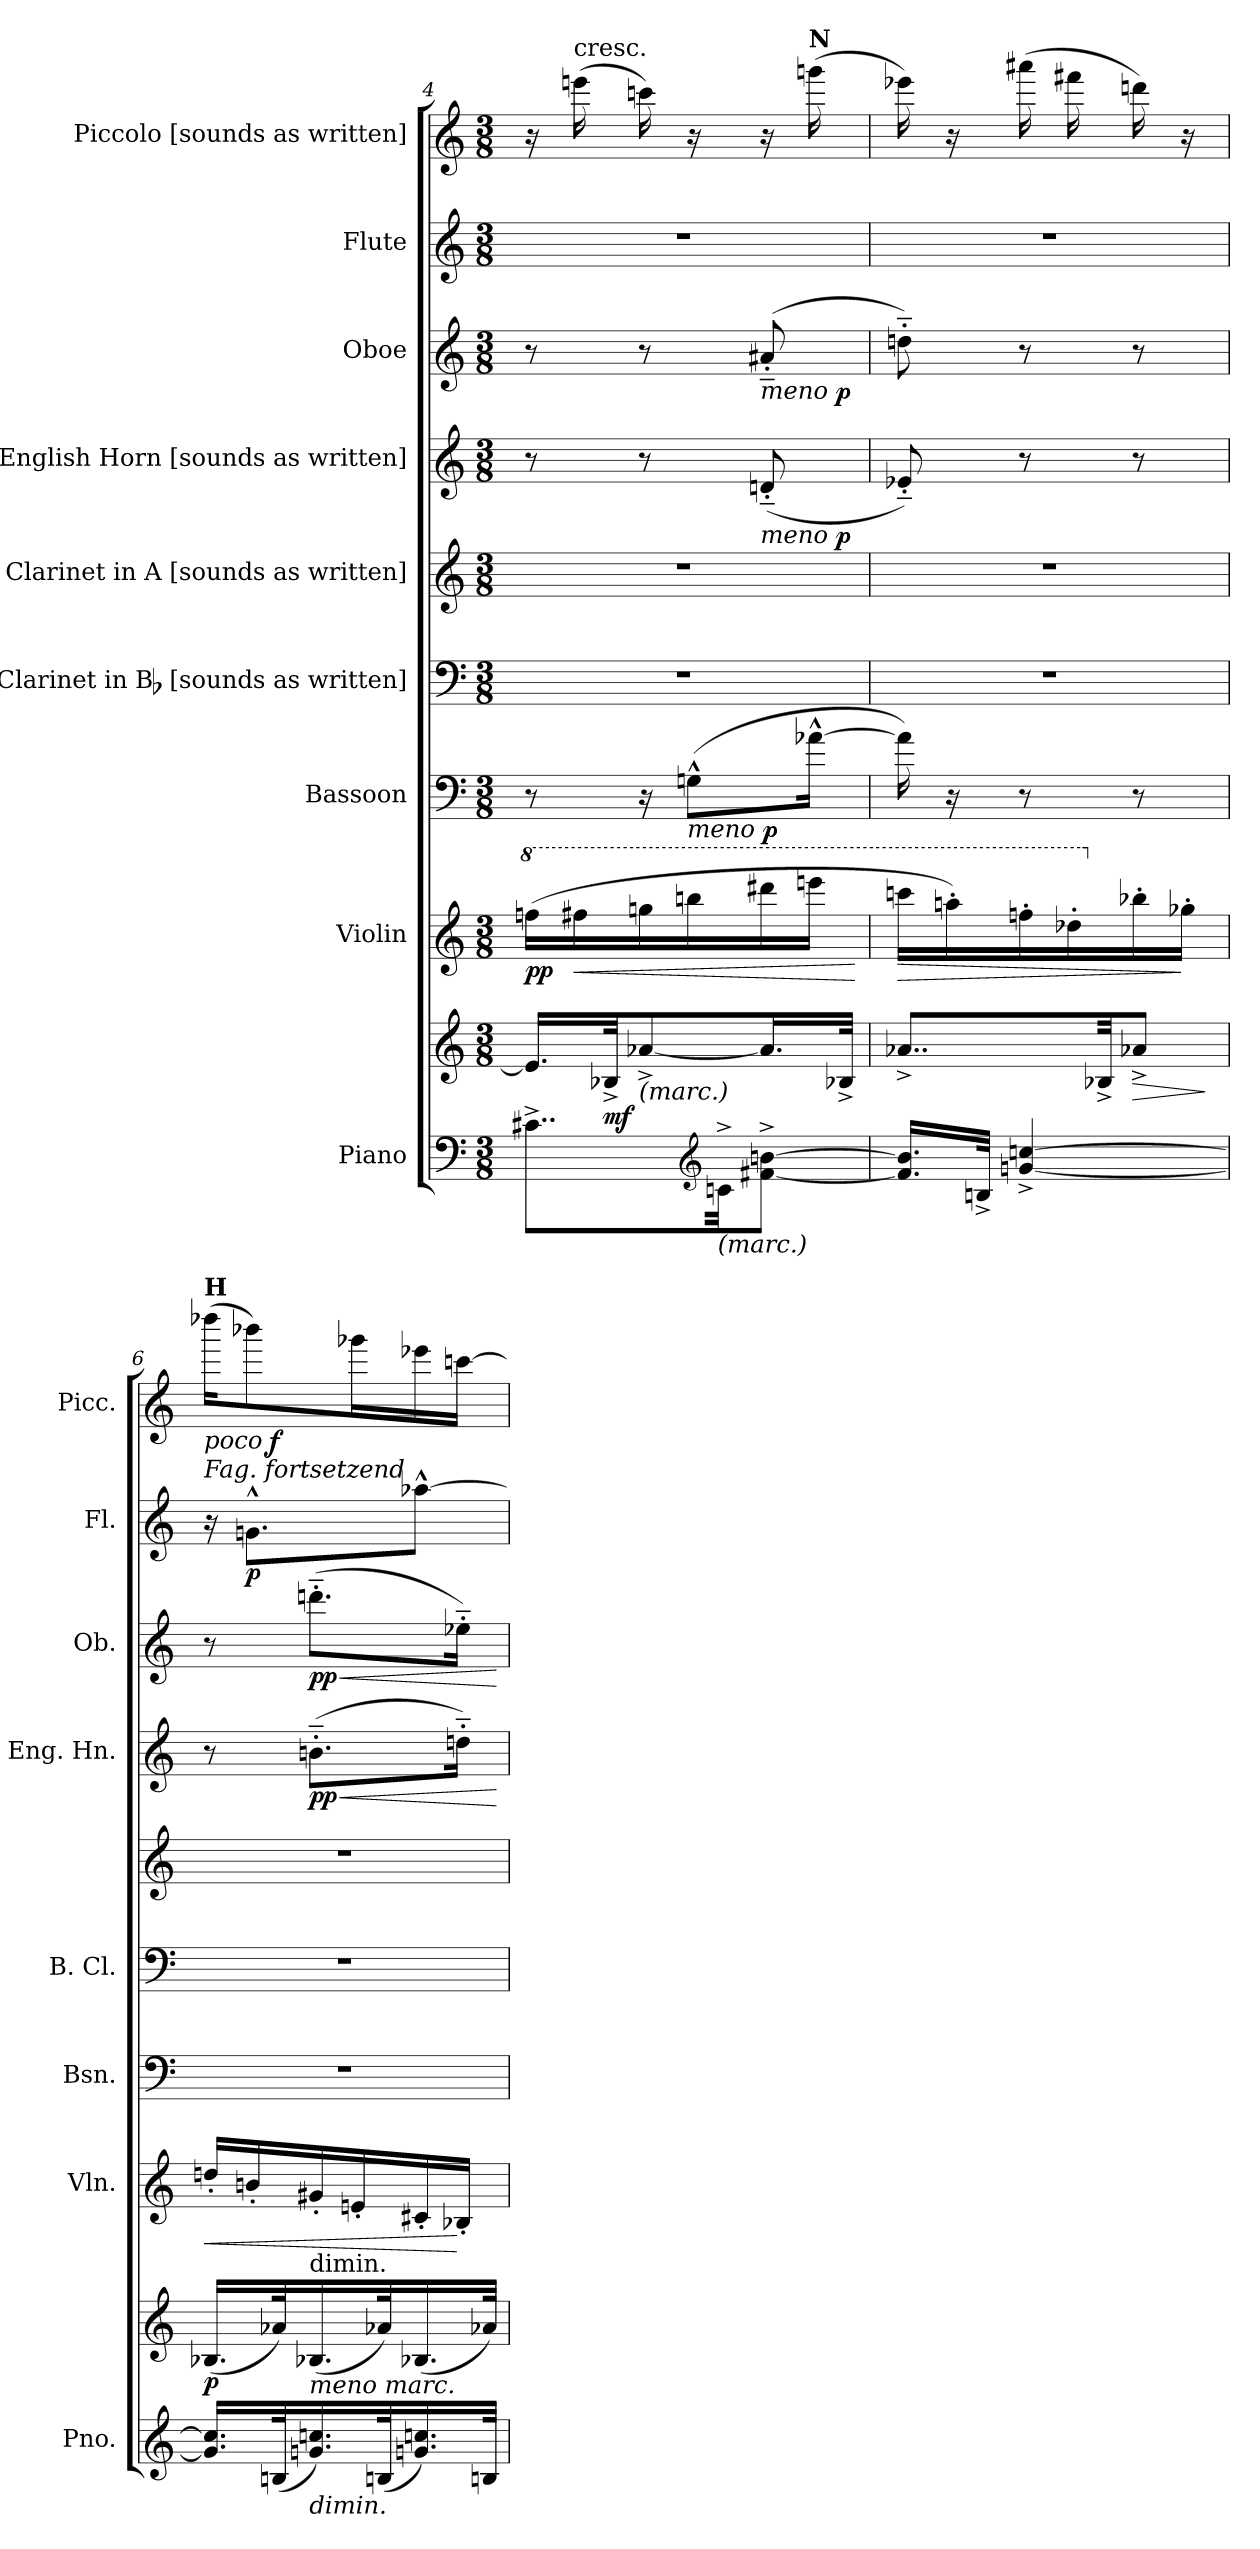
**kern	**kern	**dynam	**kern	**dynam	**kern	**dynam	**kern	**kern	**kern	**dynam	**kern	**dynam	**kern	**dynam	**kern	**dynam
*part9	*part9	*part9	*part8	*part8	*part7	*part7	*part6	*part5	*part4	*part4	*part3	*part3	*part2	*part2	*part1	*part1
*staff10	*staff9	*staff9/10	*staff8	*staff8	*staff7	*staff7	*staff6	*staff5	*staff4	*staff4	*staff3	*staff3	*staff2	*staff2	*staff1	*staff1
*I"Piano	*	*	*I"Violin	*	*I"Bassoon	*	*I"Bass Clarinet in Bb [sounds as written]	*I"Clarinet in A [sounds as written]	*I"English Horn [sounds as written]	*	*I"Oboe	*	*I"Flute	*	*I"Piccolo [sounds as written]	*
*I'Pno.	*	*	*I'Vln.	*	*I'Bsn.	*	*I'B. Cl.	*	*I'Eng. Hn.	*	*I'Ob.	*	*I'Fl.	*	*I'Picc.	*
*clefF4	*clefG2	*	*clefG2	*	*clefF4	*	*clefF4	*clefG2	*clefG2	*	*clefG2	*	*clefG2	*	*clefG2	*
*k[]	*k[]	*	*k[]	*	*k[]	*	*	*	*	*	*k[]	*	*k[]	*	*k[]	*
*M3/8	*M3/8	*	*M3/8	*	*M3/8	*	*M3/8	*M3/8	*M3/8	*	*M3/8	*	*M3/8	*	*M3/8	*
*	*	*	*8va	*	*	*	*	*	*	*	*	*	*	*	*	*
=4	=4	=4	=4	=4	=4	=4	=4	=4	=4	=4	=4	=4	=4	=4	=4	=4
8..c#X^L	16.eLL]	.	(16fffnLL	pp	8r	.	4.r	4.r	8r	.	8r	.	4.r	.	16r	.
!	!	!	!	!	!	!	!	!	!	!	!	!	!	!	!LO:TX:t=cresc.	!
!	!	!	!	!LO:HP:b	!	!	!	!	!	!	!	!	!	!	!	!
.	.	.	16fff#X	<	.	.	.	.	.	.	.	.	.	.	(16eeen	.
.	32B-X^JK	mf	.	.	.	.	.	.	.	.	.	.	.	.	.	.
!	!LO:TX:b:i:t=(marc.)	!	!	!	!	!	!	!	!	!	!	!	!	!	!	!
.	[8a-X^	.	16gggn	.	16r	.	.	.	8r	.	8r	.	.	.	16cccn)	.
!	!	!	!	!	!	!LO:DY:t=meno %s	!	!	!	!	!	!	!	!	!	!
.	.	.	16bbbn	.	(8Gn^^L	p	.	.	.	.	.	.	.	.	16r	.
*clefG2	*	*	*	*	*	*	*	*	*	*	*	*	*	*	*	*
!LO:TX:b:i:t=(marc.)	!	!	!	!	!	!	!	!	!	!	!	!	!	!	!	!
32cn^KK	.	.	.	.	.	.	.	.	.	.	.	.	.	.	.	.
!	!	!	!	!	!	!	!	!	!	!LO:DY:t=meno %s	!	!LO:DY:t=meno %s	!	!	!	!
[8f#X^ [8bn^J	16.a-L]	.	16dddd#X	.	.	.	.	.	(8dn'~	p	(8a#X'~	p	.	.	16r	.
!	!	!	!	!	!	!	!	!	!	!	!	!	!	!	!LO:TX:a:B:t=N	!
.	.	.	16eeeenJJ	.	[16a-X^^Jk	.	.	.	.	.	.	.	.	.	(16gggn	.
.	32B-X^JJk	.	.	.	.	.	.	.	.	.	.	.	.	.	.	.
.	.	.	.	[	.	.	.	.	.	.	.	.	.	.	.	.
=5	=5	=5	=5	=5	=5	=5	=5	=5	=5	=5	=5	=5	=5	=5	=5	=5
!	!	!	!	!LO:HP:b	!	!	!	!	!	!	!	!	!	!	!	!
16.f#] 16.b]LL	8..a-X^L	.	16ccccnLL	>	16a-])	.	4.r	4.r	8e-X'~)	.	8ddn'~)	.	4.r	.	16eee-X)	.
.	.	.	16aaan')	.	16r	.	.	.	.	.	.	.	.	.	16r	.
32Bn^JJk	.	.	.	.	.	.	.	.	.	.	.	.	.	.	.	.
[4gn^ [4ccn^	.	.	16fffn'	.	8r	.	.	.	8r	.	8r	.	.	.	(16aaa#X	.
.	.	.	16ddd-X'	.	.	.	.	.	.	.	.	.	.	.	16fff#X	.
.	32B-X^KK	.	.	.	.	.	.	.	.	.	.	.	.	.	.	.
!	!	!LO:HP:b	!	!	!	!	!	!	!	!	!	!	!	!	!	!
*	*	*	*X8va	*	*	*	*	*	*	*	*	*	*	*	*	*
.	8a-X^J	>	16bb-X'	.	8r	.	.	.	8r	.	8r	.	.	.	16dddn)	.
.	.	.	16gg-X'JJ	]	.	.	.	.	.	.	.	.	.	.	16r	.
.	.	]	.	.	.	.	.	.	.	.	.	.	.	.	.	.
=6	=6	=6	=6	=6	=6	=6	=6	=6	=6	=6	=6	=6	=6	=6	=6	=6
!	!	!	!	!	!	!	!	!	!	!	!	!	!	!	!LO:TX:a:B:t=H	!
!	!	!	!	!	!	!	!	!	!	!	!	!	!LO:TX:a:i:t=Fag. fortsetzend	!	!	!
!	!	!	!	!LO:HP:b	!	!	!	!	!	!	!	!	!	!	!	!LO:DY:t=poco %s
16.g] 16.cc]LL	(16.B-XLL	p	16ddn'LL	<	4.r	.	4.r	4.r	8r	.	8r	.	16r	.	(16dddd-XKL	f
.	.	.	16bn'	.	.	.	.	.	.	.	.	.	8.gn^^L	p	8bbb-X)	.
(32BnK	32a-XK)	.	.	.	.	.	.	.	.	.	.	.	.	.	.	.
!	!LO:TX:a:t=dimin.	!	!	!	!	!	!	!	!	!	!	!	!	!	!	!
!	!LO:TX:b:i:t=meno marc.	!	!	!	!	!	!	!	!	!	!	!	!	!	!	!
!LO:TX:b:i:t=dimin.	!	!	!	!	!	!	!	!	!	!	!	!	!	!	!	!
!	!	!	!	!	!	!	!	!	!	!LO:HP:b	!	!LO:HP:b	!	!	!	!
16.gn 16.ccn)	(16.B-X	.	16g#X'	.	.	.	.	.	(8.bn'~L	< pp	(8.dddn'~L	< pp	.	.	.	.
.	.	.	16en'	.	.	.	.	.	.	.	.	.	.	.	16ggg-XL	.
(32BnK	32a-XK)	.	.	.	.	.	.	.	.	.	.	.	.	.	.	.
16.gn 16.ccn)	(16.B-X	.	16c#X'	.	.	.	.	.	.	.	.	.	[8aa-X^^J	.	16eee-X	.
.	.	.	16B-X'JJ	[	.	.	.	.	16ddn'~Jk)	.	16ee-X'~Jk)	.	.	.	[16cccnJJ	.
32BnJJk	32a-XJJk)	.	.	.	.	.	.	.	.	.	.	.	.	.	.	.
.	.	.	.	.	.	.	.	.	.	[	.	[	.	.	.	.
=	=	=	=	=	=	=	=	=	=	=	=	=	=	=	=	=
*-	*-	*-	*-	*-	*-	*-	*-	*-	*-	*-	*-	*-	*-	*-	*-	*-
